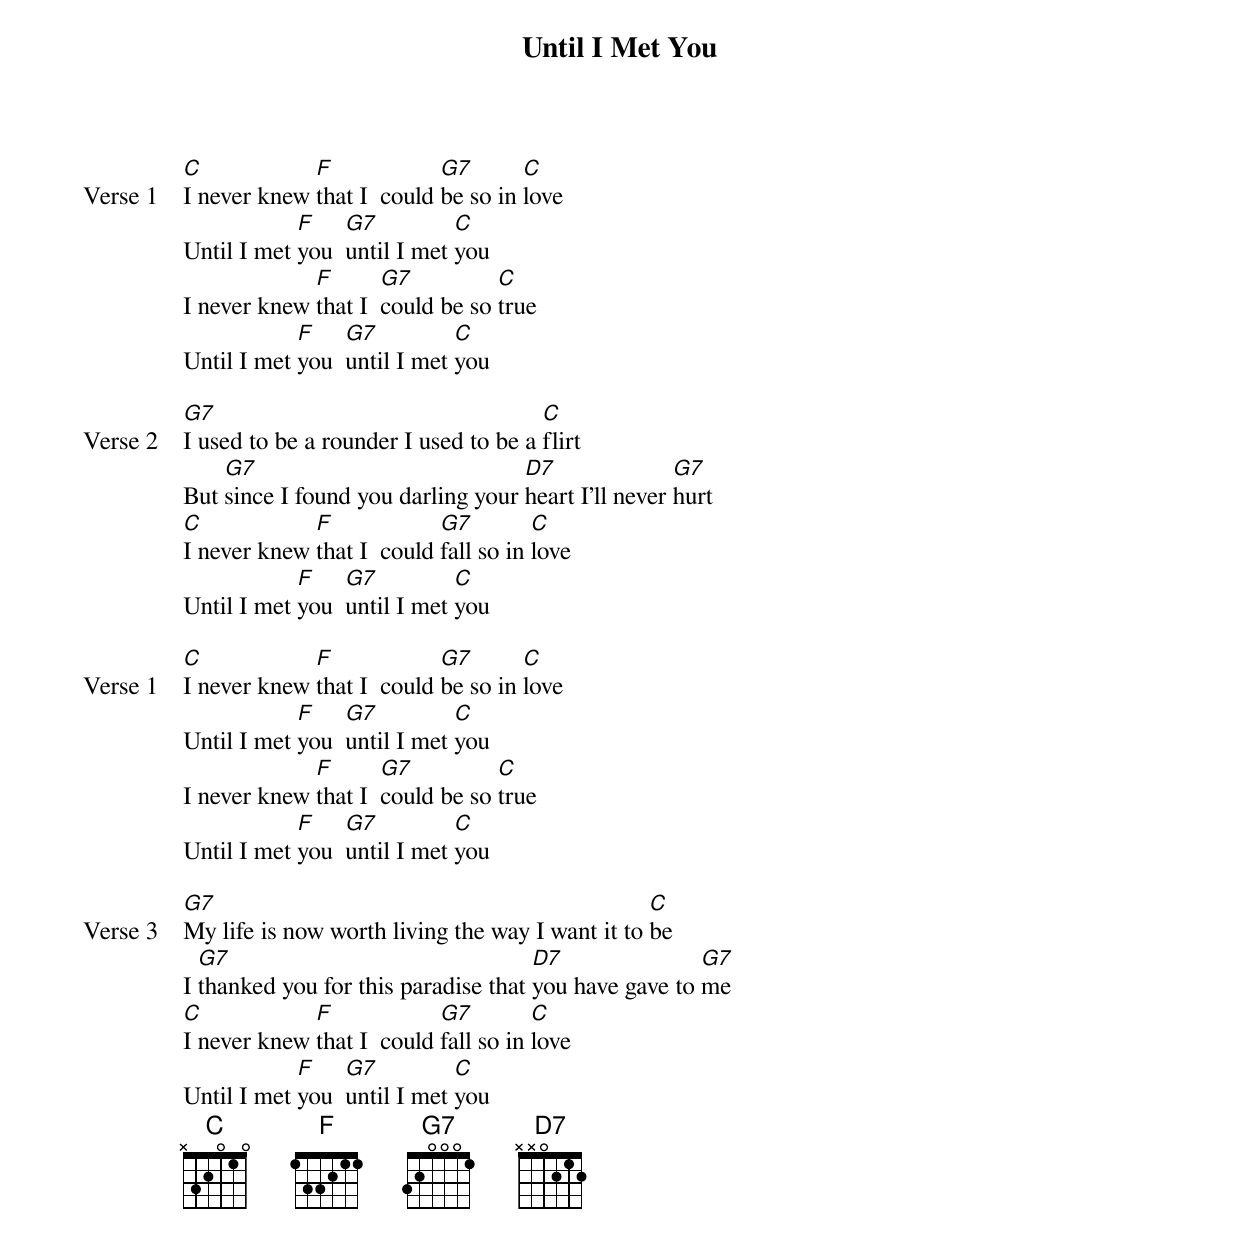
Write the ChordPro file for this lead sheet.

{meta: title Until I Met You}
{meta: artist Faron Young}
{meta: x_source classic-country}
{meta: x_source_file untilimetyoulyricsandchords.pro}
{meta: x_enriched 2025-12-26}

{start_of_verse: Verse 1}
[C]I never knew [F]that I  could [G7]be so in [C]love
Until I met [F]you  [G7]until I met [C]you
I never knew [F]that I  [G7]could be so [C]true
Until I met [F]you  [G7]until I met [C]you
{end_of_verse}

{start_of_verse: Verse 2}
[G7]I used to be a rounder I used to be a [C]flirt
But [G7]since I found you darling your [D7]heart I'll never [G7]hurt
[C]I never knew [F]that I  could [G7]fall so in [C]love
Until I met [F]you  [G7]until I met [C]you
{end_of_verse}

{start_of_verse: Verse 1}
[C]I never knew [F]that I  could [G7]be so in [C]love
Until I met [F]you  [G7]until I met [C]you
I never knew [F]that I  [G7]could be so [C]true
Until I met [F]you  [G7]until I met [C]you
{end_of_verse}

{start_of_verse: Verse 3}
[G7]My life is now worth living the way I want it to [C]be
I [G7]thanked you for this paradise that [D7]you have gave to [G7]me
[C]I never knew [F]that I  could [G7]fall so in [C]love
Until I met [F]you  [G7]until I met [C]you
{end_of_verse}
